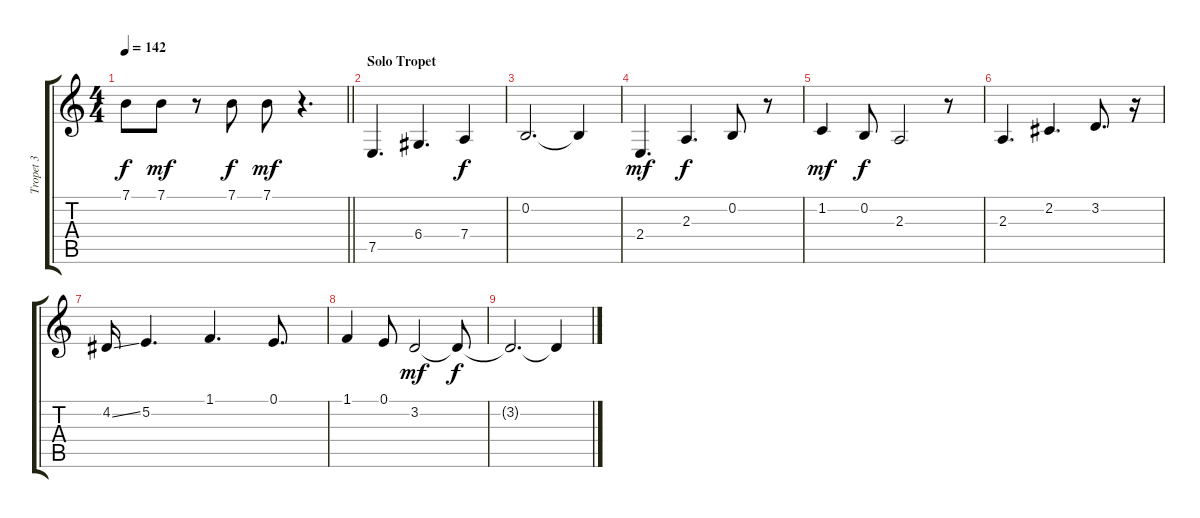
\track ("Tropet 3" "Tropet 3") {instrument tenorsax}
\staff {score tabs}
\tuning (E4 B3 G3 D3 A2 E2) {hide}
\ts (4 4)
\tempo 142
\clef g2
\barLineRight lightlight
\ks c
7.1.8{dy f} 7.1.8{dy mf} r.8 7.1.8{dy f} 7.1.8{dy mf} r.4{d} |
\section ("" "Solo Tropet")
7.5.4{d} 6.4.4{d} 7.4.4{dy f} |
0.2.2{d} 0.2{t}.4 |
2.4.4{d dy mf} 2.3.4{d dy f} 0.2.8 r.8 |
1.2.4{dy mf} 0.2.8{dy f} 2.3.2 r.8 |
2.3.4{d} 2.2.4{d} 3.2.8{d} r.16 |
4.2{ss}.16 5.2.4{d} 1.1.4{d} 0.1.8{d} |
1.1.4 0.1.8 3.2.2{dy mf} 3.2{t}.8{dy f} |
3.2{t}.2{d} 3.2{t}.4
